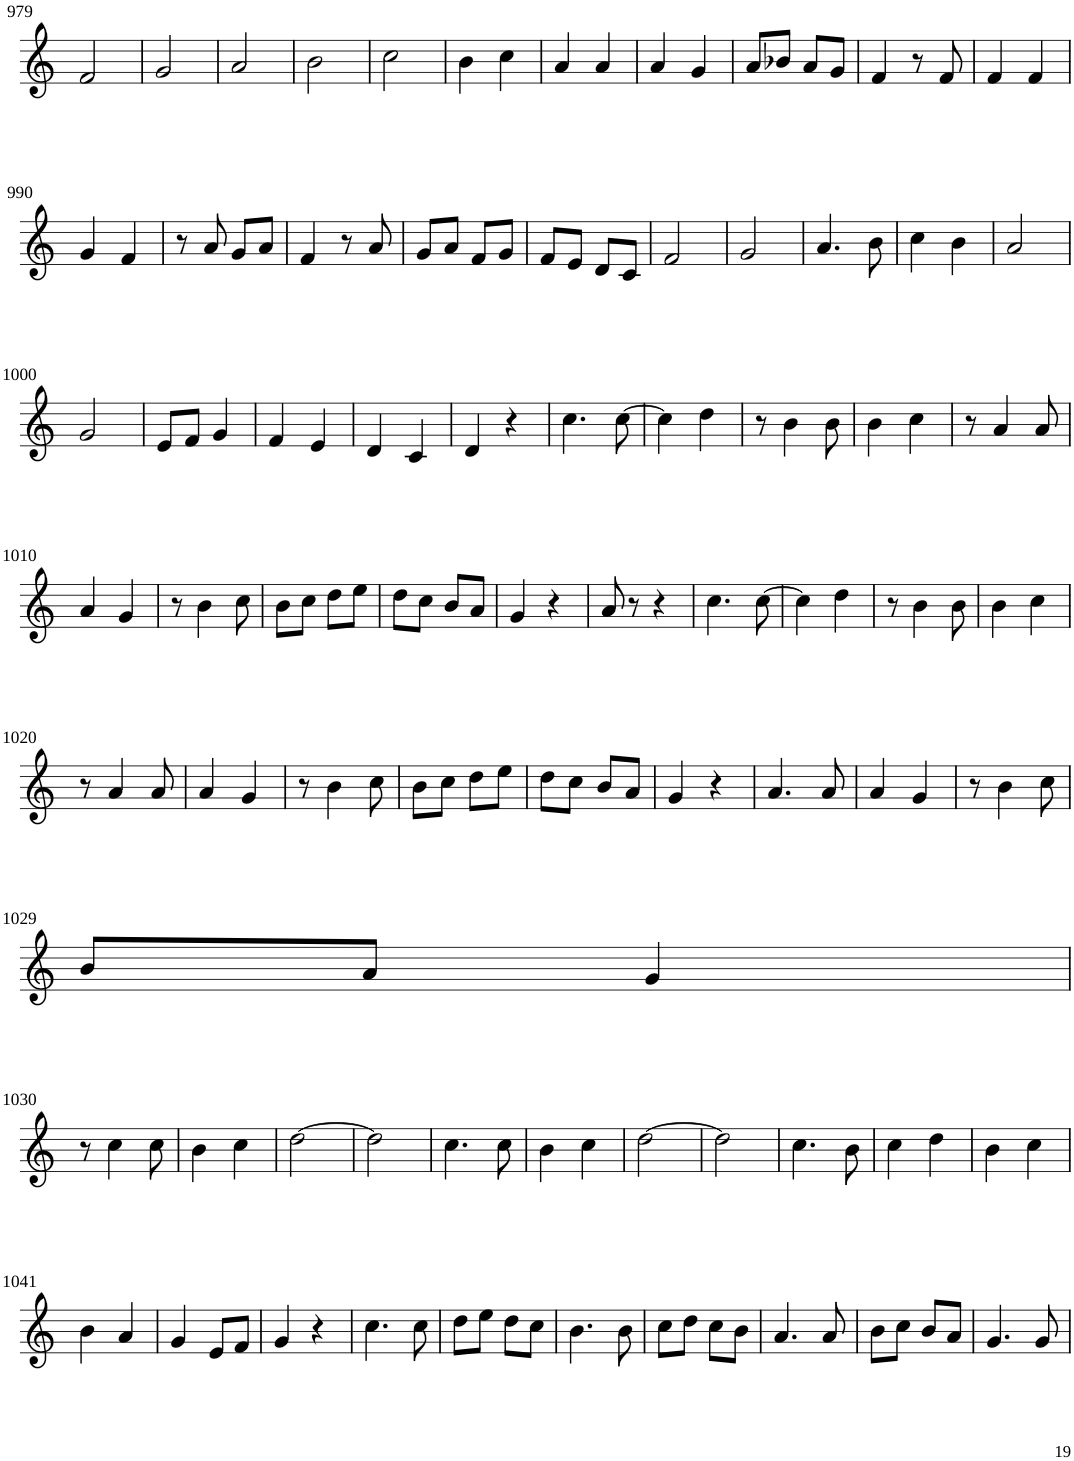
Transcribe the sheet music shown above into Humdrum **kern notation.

**kern
*part1
*staff1
*I"Violin
!!LO:PB:g=z
*clefG2
*k[]
*M2/4
=979
2f/
=980
2g/
=981
2a/
=982
2b\
=983
2cc\
=984
4b\
4cc\
=985
4a/
4a/
=986
4a/
4g/
=987
8a/L
8b-X/J
8a/L
8g/J
=988
4f/
8r
8f/
=989
4f/
4f/
!!LO:LB:g=z
=990
4g/
4f/
=991
8r
8a/
8g/L
8a/J
=992
4f/
8r
8a/
=993
8g/L
8a/J
8f/L
8g/J
=994
8f/L
8e/J
8d/L
8c/J
=995
2f/
=996
2g/
=997
4.a/
8b\
=998
4cc\
4b\
=999
2a/
!!LO:LB:g=z
=1000
2g/
=1001
8e/L
8f/J
4g/
=1002
4f/
4e/
=1003
4d/
4c/
=1004
4d/
4r
=1005
4.cc\
[8cc\
=1006
4cc\]
4dd\
=1007
8r
4b\
8b\
=1008
4b\
4cc\
=1009
8r
4a/
8a/
!!LO:LB:g=z
=1010
4a/
4g/
=1011
8r
4b\
8cc\
=1012
8b\L
8cc\J
8dd\L
8ee\J
=1013
8dd\L
8cc\J
8b/L
8a/J
=1014
4g/
4r
=1015
8a/
8r
4r
=1016
4.cc\
[8cc\
=1017
4cc\]
4dd\
=1018
8r
4b\
8b\
=1019
4b\
4cc\
!!LO:LB:g=z
=1020
8r
4a/
8a/
=1021
4a/
4g/
=1022
8r
4b\
8cc\
=1023
8b\L
8cc\J
8dd\L
8ee\J
=1024
8dd\L
8cc\J
8b/L
8a/J
=1025
4g/
4r
=1026
4.a/
8a/
=1027
4a/
4g/
=1028
8r
4b\
8cc\
!!LO:LB:g=z
=1029
8b/L
8a/J
4g/
!!LO:LB:g=z
=1030
8r
4cc\
8cc\
=1031
4b\
4cc\
=1032
[2dd\
=1033
2dd\]
=1034
4.cc\
8cc\
=1035
4b\
4cc\
=1036
[2dd\
=1037
2dd\]
=1038
4.cc\
8b\
=1039
4cc\
4dd\
=1040
4b\
4cc\
!!LO:LB:g=z
=1041
4b\
4a/
=1042
4g/
8e/L
8f/J
=1043
4g/
4r
=1044
4.cc\
8cc\
=1045
8dd\L
8ee\J
8dd\L
8cc\J
=1046
4.b\
8b\
=1047
8cc\L
8dd\J
8cc\L
8b\J
=1048
4.a/
8a/
=1049
8b\L
8cc\J
8b/L
8a/J
=1050
4.g/
8g/
=
*-
